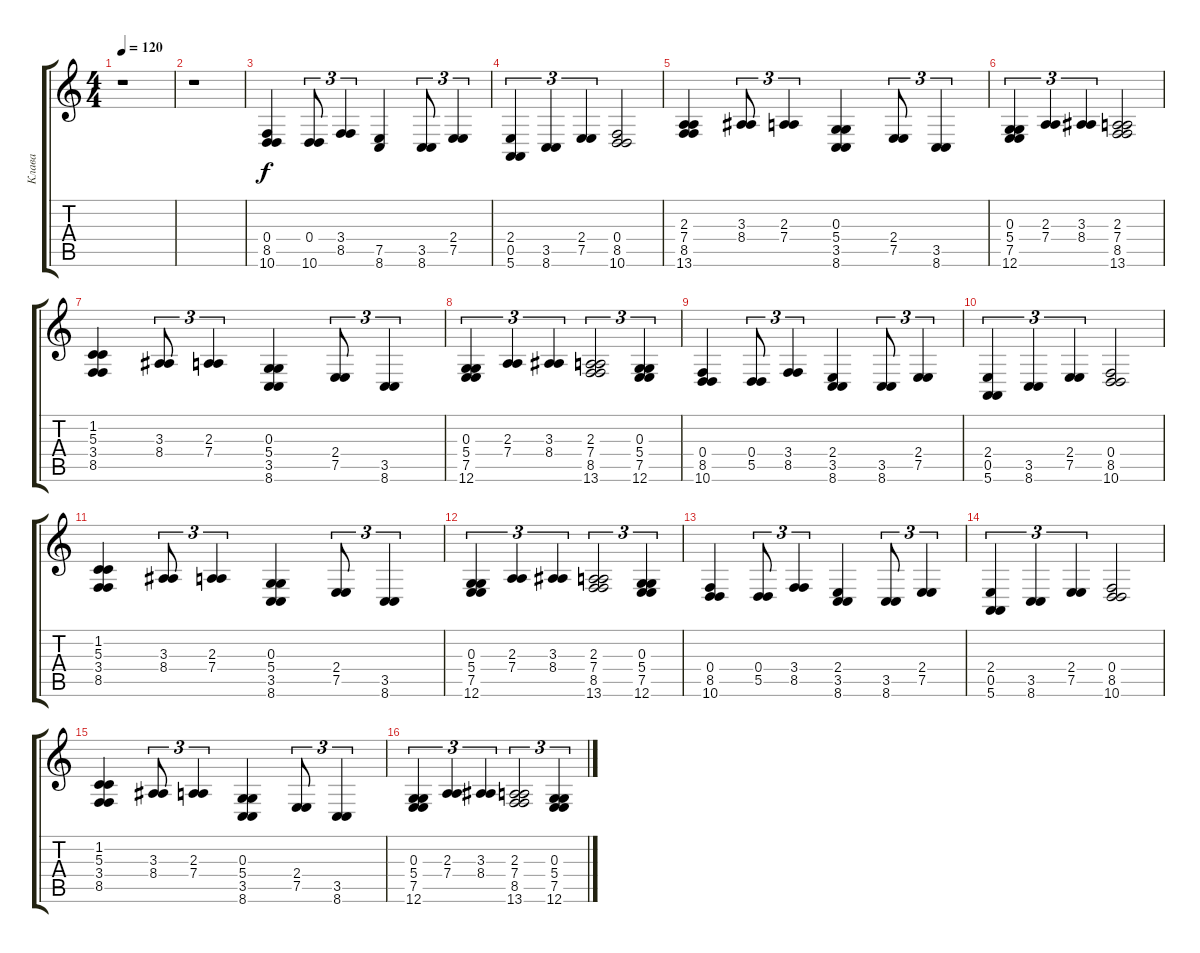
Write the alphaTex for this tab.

\track ("Клава" "Клава") {instrument harpsichord}
\staff {score tabs}
\tuning (E4 B3 G3 D3 A2 E2) {hide}
\ts (4 4)
\tempo 120
\clef g2
\ks c
r.1{dy f instrument harpsichord} |
r.1 |
(0.4 8.5 10.6).4 (0.4 10.6).8{tu (3 2)} (3.4 8.5).4{tu (3 2)} (7.5 8.6).4 (3.5 8.6).8{tu (3 2)} (2.4 7.5).4{tu (3 2)} |
(2.4 0.5 5.6).4{tu (3 2)} (3.5 8.6).4{tu (3 2)} (2.4 7.5).4{tu (3 2)} (0.4 8.5 10.6).2 |
(2.3 7.4 8.5 13.6).4 (3.3 8.4).8{tu (3 2)} (2.3 7.4).4{tu (3 2)} (0.3 5.4 3.5 8.6).4 (2.4 7.5).8{tu (3 2)} (3.5 8.6).4{tu (3 2)} |
(0.3 5.4 7.5 12.6).4{tu (3 2)} (2.3 7.4).4{tu (3 2)} (3.3 8.4).4{tu (3 2)} (2.3 7.4 8.5 13.6).2 |
(1.2 5.3 3.4 8.5).4 (3.3 8.4).8{tu (3 2)} (2.3 7.4).4{tu (3 2)} (0.3 5.4 3.5 8.6).4 (2.4 7.5).8{tu (3 2)} (3.5 8.6).4{tu (3 2)} |
(0.3 5.4 7.5 12.6).4{tu (3 2)} (2.3 7.4).4{tu (3 2)} (3.3 8.4).4{tu (3 2)} (2.3 7.4 8.5 13.6).2{tu (3 2)} (0.3 5.4 7.5 12.6).4{tu (3 2)} |
(0.4 8.5 10.6).4 (0.4 5.5).8{tu (3 2)} (3.4 8.5).4{tu (3 2)} (2.4 3.5 8.6).4 (3.5 8.6).8{tu (3 2)} (2.4 7.5).4{tu (3 2)} |
(2.4 0.5 5.6).4{tu (3 2)} (3.5 8.6).4{tu (3 2)} (2.4 7.5).4{tu (3 2)} (0.4 8.5 10.6).2 |
(1.2 5.3 3.4 8.5).4 (3.3 8.4).8{tu (3 2)} (2.3 7.4).4{tu (3 2)} (0.3 5.4 3.5 8.6).4 (2.4 7.5).8{tu (3 2)} (3.5 8.6).4{tu (3 2)} |
(0.3 5.4 7.5 12.6).4{tu (3 2)} (2.3 7.4).4{tu (3 2)} (3.3 8.4).4{tu (3 2)} (2.3 7.4 8.5 13.6).2{tu (3 2)} (0.3 5.4 7.5 12.6).4{tu (3 2)} |
(0.4 8.5 10.6).4 (0.4 5.5).8{tu (3 2)} (3.4 8.5).4{tu (3 2)} (2.4 3.5 8.6).4 (3.5 8.6).8{tu (3 2)} (2.4 7.5).4{tu (3 2)} |
(2.4 0.5 5.6).4{tu (3 2)} (3.5 8.6).4{tu (3 2)} (2.4 7.5).4{tu (3 2)} (0.4 8.5 10.6).2 |
(1.2 5.3 3.4 8.5).4 (3.3 8.4).8{tu (3 2)} (2.3 7.4).4{tu (3 2)} (0.3 5.4 3.5 8.6).4 (2.4 7.5).8{tu (3 2)} (3.5 8.6).4{tu (3 2)} |
(0.3 5.4 7.5 12.6).4{tu (3 2)} (2.3 7.4).4{tu (3 2)} (3.3 8.4).4{tu (3 2)} (2.3 7.4 8.5 13.6).2{tu (3 2)} (0.3 5.4 7.5 12.6).4{tu (3 2)}
